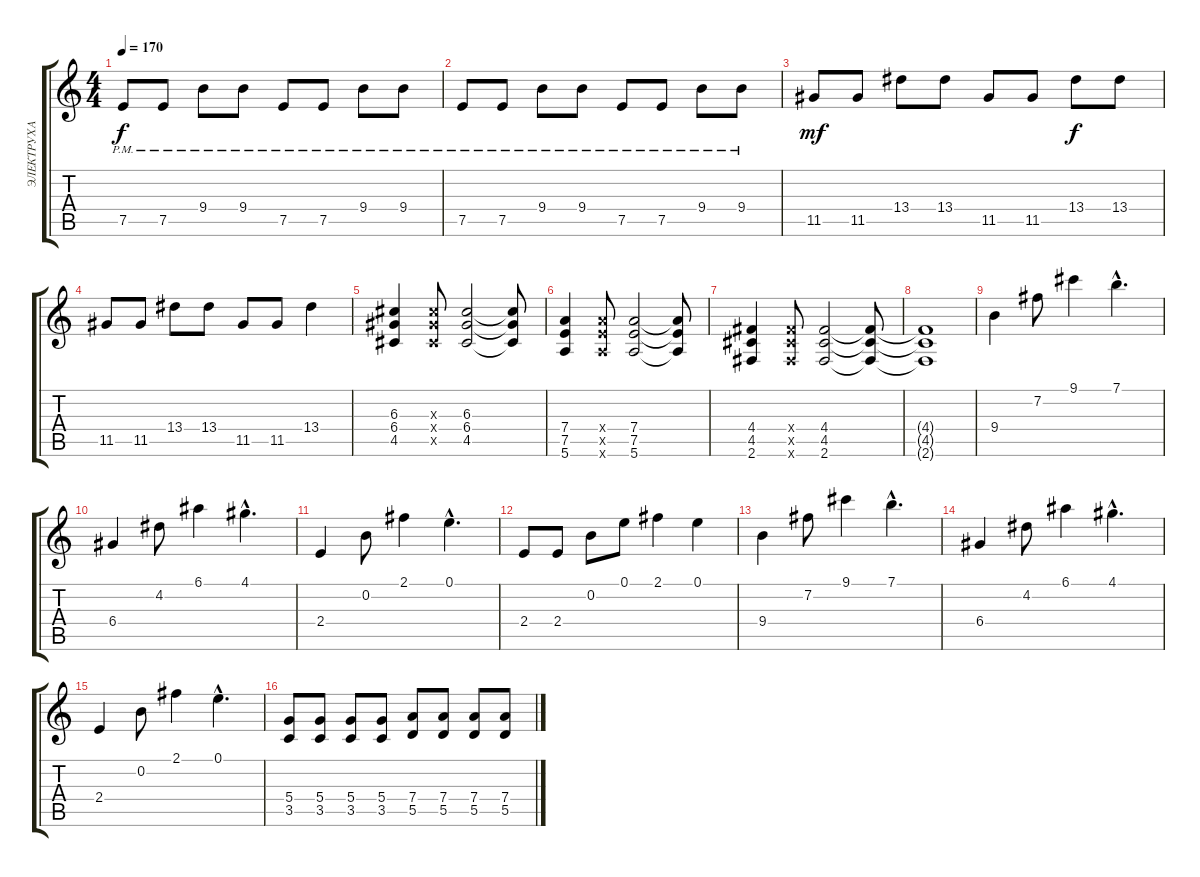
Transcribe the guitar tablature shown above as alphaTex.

\track ("ЭЛЕКТРУХА" "ЭЛЕКТРУХА") {instrument distortionguitar}
\staff {score tabs}
\tuning (E4 B3 G3 D3 A2 E2) {hide}
\ts (4 4)
\tempo 170
\clef g2
\ks c
7.5{pm}.8{dy f} 7.5{pm}.8 9.4{pm}.8 9.4{pm}.8 7.5{pm}.8 7.5{pm}.8 9.4{pm}.8 9.4{pm}.8 |
7.5{pm}.8 7.5{pm}.8 9.4{pm}.8 9.4{pm}.8 7.5{pm}.8 7.5{pm}.8 9.4{pm}.8 9.4{pm}.8 |
11.5.8{dy mf} 11.5.8 13.4.8 13.4.8 11.5.8 11.5.8 13.4.8{dy f} 13.4.8 |
11.5.8 11.5.8 13.4.8 13.4.8 11.5.8 11.5.8 13.4.4 |
(6.3 6.4 4.5).4 (6.3{x} 6.4{x} 4.5{x}).8 (6.3 6.4 4.5).2 (6.3{t} 6.4{t} 4.5{t}).8 |
(7.4 7.5 5.6).4 (7.4{x} 7.5{x} 5.6{x}).8 (7.4 7.5 5.6).2 (7.4{t} 7.5{t} 5.6{t}).8 |
(4.4 4.5 2.6).4 (4.4{x} 4.5{x} 2.6{x}).8 (4.4 4.5 2.6).2 (4.4{t} 4.5{t} 2.6{t}).8 |
(4.4{t} 4.5{t} 2.6{t}).1 |
9.4.4 7.2.8 9.1.4 7.1{hac}.4{d} |
6.4.4 4.2.8 6.1.4 4.1{hac}.4{d} |
2.4.4 0.2.8 2.1.4 0.1{hac}.4{d} |
2.4.8 2.4.8 0.2.8 0.1.8 2.1.4 0.1.4 |
9.4.4 7.2.8 9.1.4 7.1{hac}.4{d} |
6.4.4 4.2.8 6.1.4 4.1{hac}.4{d} |
2.4.4 0.2.8 2.1.4 0.1{hac}.4{d} |
(5.4 3.5).8 (5.4 3.5).8 (5.4 3.5).8 (5.4 3.5).8 (7.4 5.5).8 (7.4 5.5).8 (7.4 5.5).8 (7.4 5.5).8
